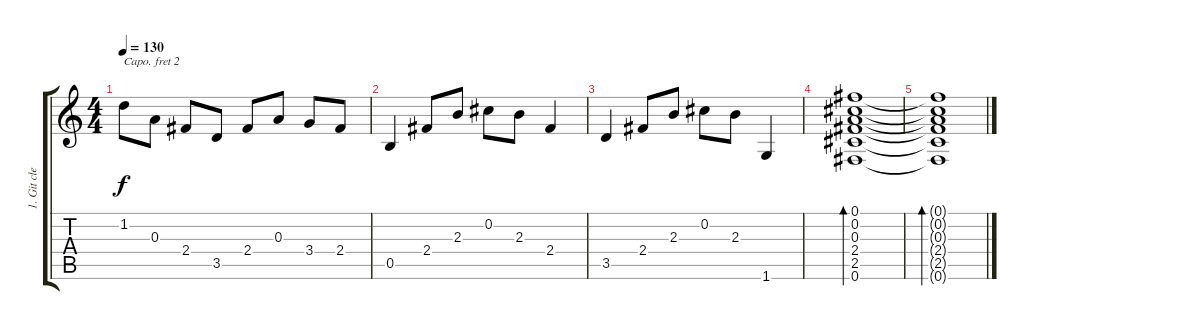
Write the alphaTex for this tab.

\track ("1. Git clean" "1. Git cle") {instrument acousticguitarnylon}
\staff {score tabs}
\capo 2
\tuning (E4 B3 G3 D3 A2 E2) {hide}
\ts (4 4)
\tempo 130
\clef g2
\ks c
1.2.8{dy f} 0.3.8 2.4.8 3.5.8 2.4.8 0.3.8 3.4.8 2.4.8 |
0.5.4 2.4.8 2.3.8 0.2.8 2.3.8 2.4.4 |
3.5.4 2.4.8 2.3.8 0.2.8 2.3.8 1.6.4 |
(0.1 0.2 0.3 2.4 2.5 0.6).1{bd 30} |
(0.1{t} 0.2{t} 0.3{t} 2.4{t} 2.5{t} 0.6{t}).1{bd 30}
